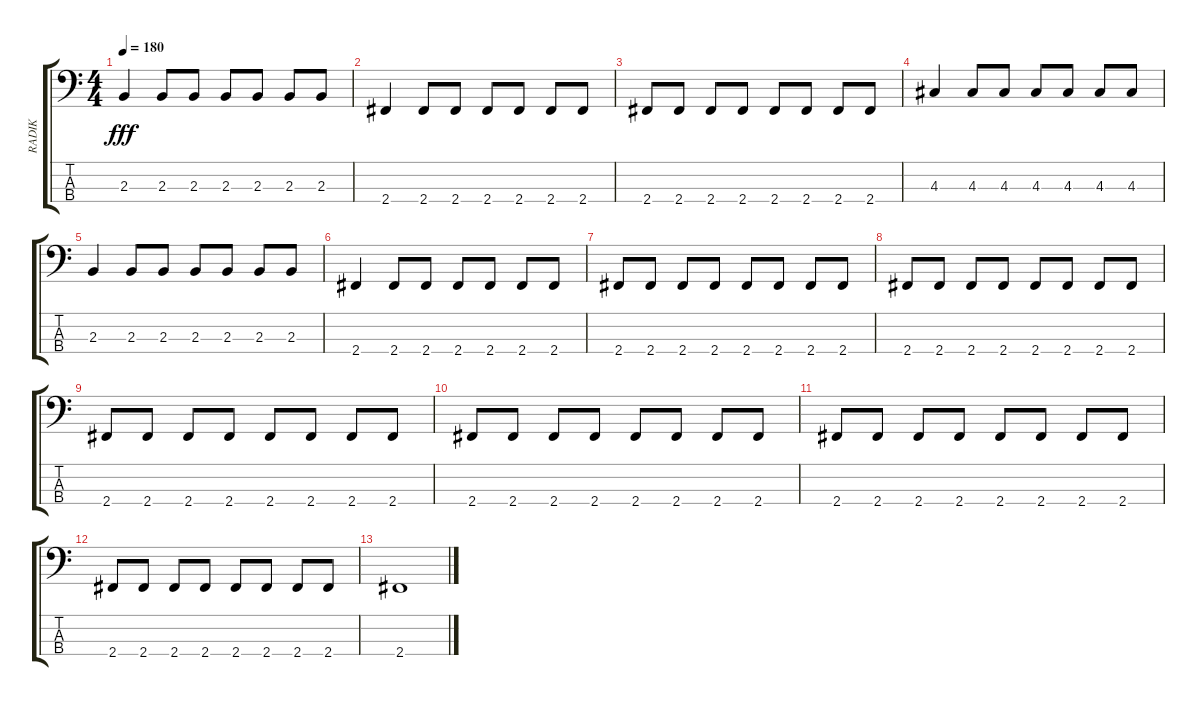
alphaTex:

\track ("RADIK" "RADIK") {instrument electricbassfinger}
\staff {score tabs}
\tuning (G2 D2 A1 E1) {hide}
\ts (4 4)
\tempo 180
\clef f4
\ks c
2.3.4{dy fff} 2.3.8 2.3.8 2.3.8 2.3.8 2.3.8 2.3.8 |
2.4.4 2.4.8 2.4.8 2.4.8 2.4.8 2.4.8 2.4.8 |
2.4.8 2.4.8 2.4.8 2.4.8 2.4.8 2.4.8 2.4.8 2.4.8 |
4.3.4 4.3.8 4.3.8 4.3.8 4.3.8 4.3.8 4.3.8 |
2.3.4 2.3.8 2.3.8 2.3.8 2.3.8 2.3.8 2.3.8 |
2.4.4 2.4.8 2.4.8 2.4.8 2.4.8 2.4.8 2.4.8 |
2.4.8 2.4.8 2.4.8 2.4.8 2.4.8 2.4.8 2.4.8 2.4.8 |
2.4.8 2.4.8 2.4.8 2.4.8 2.4.8 2.4.8 2.4.8 2.4.8 |
2.4.8 2.4.8 2.4.8 2.4.8 2.4.8 2.4.8 2.4.8 2.4.8 |
2.4.8 2.4.8 2.4.8 2.4.8 2.4.8 2.4.8 2.4.8 2.4.8 |
2.4.8 2.4.8 2.4.8 2.4.8 2.4.8 2.4.8 2.4.8 2.4.8 |
2.4.8 2.4.8 2.4.8 2.4.8 2.4.8 2.4.8 2.4.8 2.4.8 |
2.4.1
